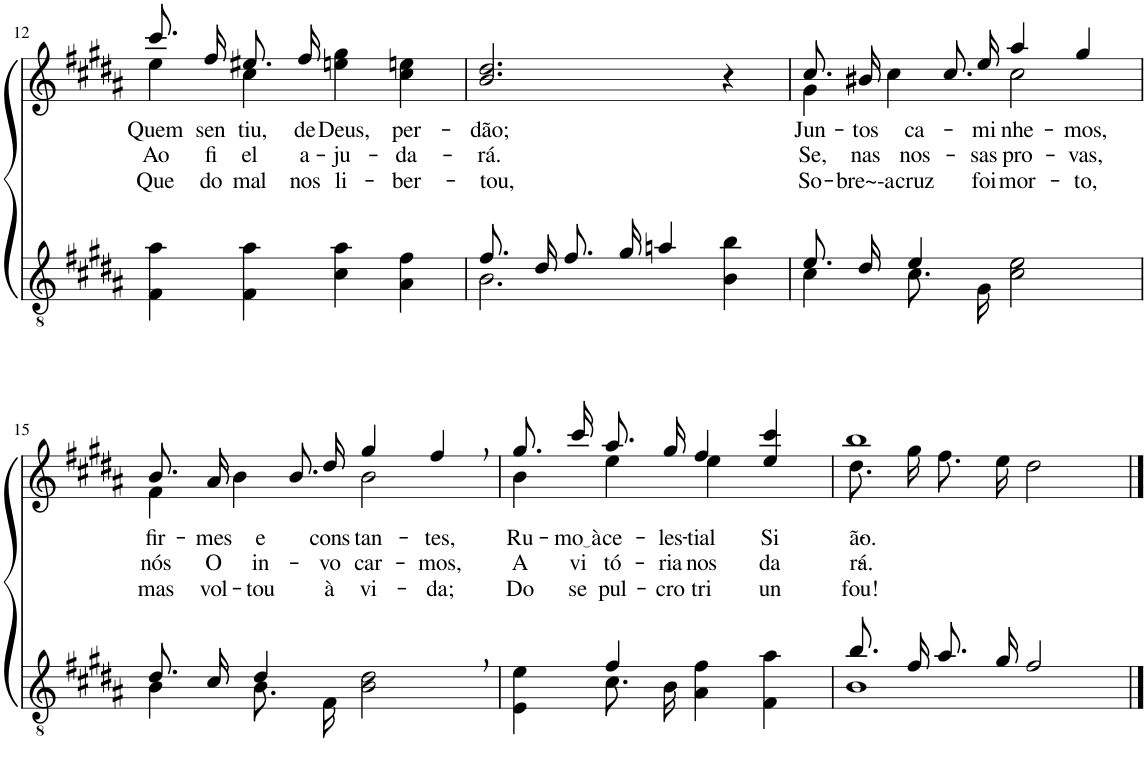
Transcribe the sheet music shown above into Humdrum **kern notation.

**kern	**kern	**text	**text	**text
*part2	*part1	*part1	*part1	*part1
*staff2	*staff1	*staff1	*staff1	*staff1
*I"Parte III e IV	*I"Parte I e II	*	*	*
!!LO:PB:g=z
*clefGv2	*clefG2	*	*	*
*Trd5c9	*Trd5c9	*	*	*
*k[f#c#g#d#a#]	*k[f#c#g#d#a#]	*	*	*
*M4/4	*M4/4	*	*	*
=12	=12	=12	=12	=12
*	*^	*	*	*
!	!	!	!LO:LY:b	!LO:LY:b	!LO:LY:b
4F#\ 4a#\	8.ccc#/L	4ee\	Quem	Ao	Que
!	!	!	!LO:LY:b	!LO:LY:b	!LO:LY:b
.	16ff#/Jk	.	sen-	fi-	do
!	!	!	!LO:LY:b	!LO:LY:b	!LO:LY:b
4F#\ 4a#\	8.ee#X/L	4cc#\	-tiu,	-el	mal
!	!	!	!LO:LY:b	!LO:LY:b	!LO:LY:b
.	16ff#/Jk	.	de	a-	nos
!	!	!	!LO:LY:b	!LO:LY:b	!LO:LY:b
4c#\ 4a#\	4een\ 4gg#\	2ryy	Deus,	-ju-	li-
!	!	!	!LO:LY:b	!LO:LY:b	!LO:LY:b
4A#\ 4f#\	4cc#\ 4een\	.	per-	-da-	-ber-
*	*v	*v	*	*	*
=13	=13	=13	=13	=13
*^	*	*	*	*
!	!	!	!LO:LY:b	!LO:LY:b	!LO:LY:b
8.f#/L	2.B\	2.b/ 2.dd#/	-dão;	-rá.	-tou,-
16d#/Jk	.	.	.	.	.
8.f#/L	.	.	.	.	.
16g#/Jk	.	.	.	.	.
4an/	.	.	.	.	.
4B\ 4b\	4ryy	4r	.	.	.
=14	=14	=14	=14	=14	=14
*	*	*^	*	*	*
!	!	!	!	!LO:LY:b	!LO:LY:b	!LO:LY:b
8.e/L	4c#\	8.cc#/L	4g#\	Jun-	Se,	-So-
!	!	!	!	!LO:LY:b	!LO:LY:b	!LO:LY:b
16d#/Jk	.	16b#X/Jk	.	-tos	nas	-bre~-a
!	!	!	!	!LO:LY:b	!LO:LY:b	!LO:LY:b
4e/	8.c#\L	8.cc#/L	4cc#\	ca-	nos-	cruz
!	!	!	!	!LO:LY:b	!LO:LY:b	!LO:LY:b
.	16G#\Jk	16ee/Jk	.	-mi-	-sas	foi
!	!	!	!	!LO:LY:b	!LO:LY:b	!LO:LY:b
2ryy	2c#\ 2e\	4aa#/	2cc#\	-nhe-	pro-	mor-
!	!	!	!	!LO:LY:b	!LO:LY:b	!LO:LY:b
.	.	4gg#/	.	-mos,	-vas,	-to,
!!LO:LB:g=z	!!
=15	=15	=15	=15	=15	=15	=15
!	!	!	!	!LO:LY:b	!LO:LY:b	!LO:LY:b
8.d#/L	4B\	8.b/L	4f#\	fir-	nós	mas
!	!	!	!	!LO:LY:b	!LO:LY:b	!LO:LY:b
16c#/Jk	.	16a#/Jk	.	-mes	O	vol-
!	!	!	!	!	!	!LO:LY:b
!	!	!	!	!LO:LY:b	!LO:LY:b	!
4d#/	8.B\L	8.b/L	4b\	e	in-	-tou
!	!	!	!	!LO:LY:b	!LO:LY:b	!LO:LY:b
.	16F#\Jk	16dd#/Jk	.	cons-	-vo-	à
!	!	!	!	!LO:LY:b	!LO:LY:b	!LO:LY:b
2ryy	2B\ 2d#\	4gg#/	2b\	-tan-	-car-	vi-
!	!	!	!	!LO:LY:b	!LO:LY:b	!LO:LY:b
.	.	4ff#,/	.	-tes,	-mos,	-da;
=16	=16	=16	=16	=16	=16	=16
!	!	!	!	!LO:LY:b	!LO:LY:b	!LO:LY:b
4E\ 4e\	4ryy	8.gg#/L	4b\	Ru-	A	Do
!	!	!	!	!LO:LY:b	!LO:LY:b	!LO:LY:b
.	.	16ccc#/Jk	.	mo à	vi-	se-
!	!	!	!	!LO:LY:b	!LO:LY:b	!LO:LY:b
4f#/	8.c#\L	8.aa#/L	4ee\	ce-	-tó-	-pul-
!	!	!	!	!LO:LY:b	!LO:LY:b	!LO:LY:b
.	16B\Jk	16gg#/Jk	.	-les-	-ria	-cro
!	!	!	!	!LO:LY:b	!	!
!	!	!	!	!	!LO:LY:b	!LO:LY:b
2ryy	4A#\ 4f#\	4ff#/	4ee\	.	nos	tri-
!	!	!	!	!LO:LY:b	!LO:LY:b	!LO:LY:b
.	4F#\ 4a#\	4ee/ 4ccc#/	4ryy	Si-	da-	-un-
=17	=17	=17	=17	=17	=17	=17
!	!	!	!	!LO:LY:b	!LO:LY:b	!LO:LY:b
8.b/L	1B	1bb	8.dd#\L	-ão.-	-rá.-	-fou!
16f#/Jk	.	.	16gg#\Jk	.	.	.
8.a#/L	.	.	8.ff#\L	.	.	.
16g#/Jk	.	.	16ee\Jk	.	.	.
2f#/	.	.	2dd#\	.	.	.
*v	*v	*	*	*	*	*
*	*v	*v	*	*	*
==	==	==	==	==
*-	*-	*-	*-	*-
